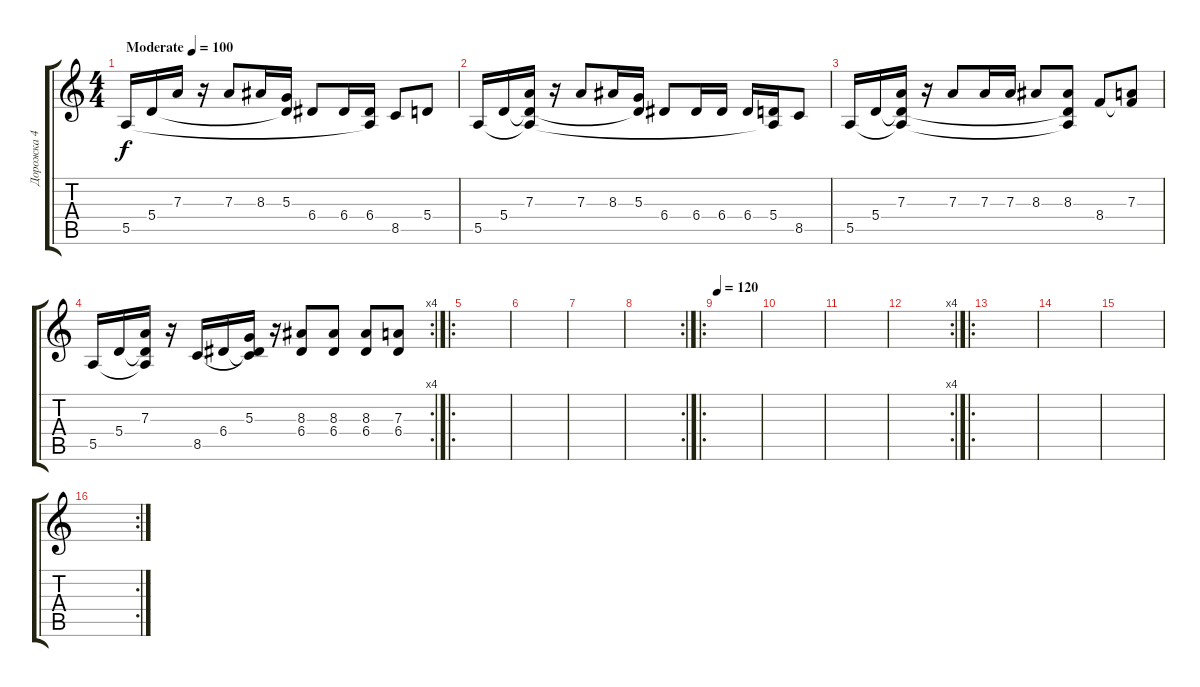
\track ("Дорожка 4" "Дорожка 4") {instrument acousticguitarsteel}
\staff {score tabs}
\tuning (B3 Gb3 D3 A2 E2 B1) {hide}
\ts (4 4)
\tempo (100 "Moderate")
\clef g2
\ks c
5.5.16{dy f instrument acousticguitarsteel} 5.4.16 7.3.16 r.16 7.3.8 8.3.16 (5.3 5.4{t}).16 6.4.8 6.4.16 (6.4 5.5{t}).16 8.5.8 5.4.8 |
5.5.16 5.4.16 (7.3 5.4{t} 5.5{t}).16 r.16 7.3.8 8.3.16 (5.3 5.4{t}).16 6.4.8 6.4.16 6.4.16 6.4.16 (5.4 5.5{t}).16 8.5.8 |
5.5.16 5.4.16 (7.3 5.4{t} 5.5{t}).16 r.16 7.3.8 7.3.16 7.3.16 8.3.8 (8.3 5.4{t} 5.5{t}).8 8.4.8 (7.3 8.4{t}).8 |
\rc 4
5.5.16 5.4.16 (7.3 5.4{t} 5.5{t}).16 r.16 8.5.16 6.4.16 (5.3 6.4{t} 8.5{t}).16 r.16 (8.3 6.4).8 (8.3 6.4).8 (8.3 6.4).8 (7.3 6.4).8 |
\ro
|
|
|
\rc 2
|
\ro
\tempo 120
|
|
|
\rc 4
|
\ro
|
|
|
\rc 2
